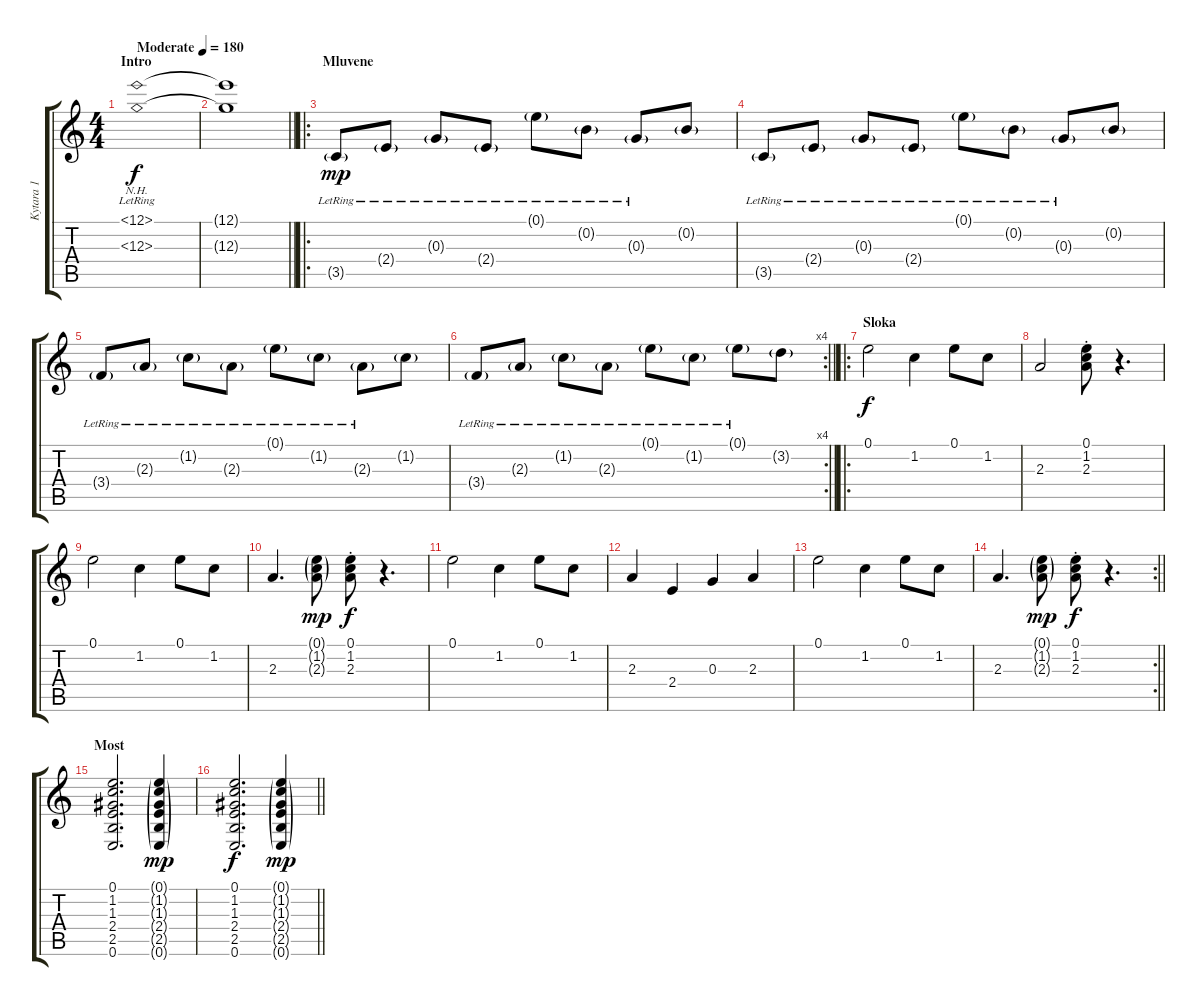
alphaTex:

\track ("Kytara 1" "Kytara 1") {instrument electricguitarjazz}
\staff {score tabs}
\tuning (E4 B3 G3 D3 A2 E2) {hide}
\ts (4 4)
\section ("" "Intro")
\tempo (180 "Moderate")
\clef g2
\ks c
(12.1{nh lr} 12.3{nh lr}).1{dy f instrument electricguitarjazz} |
\barLineRight lightlight
(12.1{t} 12.3{t}).1 |
\ro
\section ("" "Mluvene")
3.5{g lr}.8{dy mp} 2.4{g lr}.8 0.3{g lr}.8 2.4{g lr}.8 0.1{g lr}.8 0.2{g lr}.8 0.3{g lr}.8 0.2{g}.8 |
3.5{g lr}.8 2.4{g lr}.8 0.3{g lr}.8 2.4{g lr}.8 0.1{g lr}.8 0.2{g lr}.8 0.3{g lr}.8 0.2{g}.8 |
3.4{g lr}.8 2.3{g lr}.8 1.2{g lr}.8 2.3{g lr}.8 0.1{g lr}.8 1.2{g lr}.8 2.3{g lr}.8 1.2{g}.8 |
\rc 4
\barLineRight lightlight
3.4{g lr}.8 2.3{g lr}.8 1.2{g lr}.8 2.3{g lr}.8 0.1{g lr}.8 1.2{g lr}.8 0.1{g lr}.8 3.2{g}.8 |
\ro
\section ("" "Sloka")
0.1.2{dy f} 1.2.4 0.1.8 1.2.8 |
2.3.2 (0.1{st} 1.2{st} 2.3{st}).8 r.4{d} |
0.1.2 1.2.4 0.1.8 1.2.8 |
2.3.4{d} (0.1{g} 1.2{g} 2.3{g}).8{dy mp} (0.1{st} 1.2{st} 2.3{st}).8{dy f} r.4{d} |
0.1.2 1.2.4 0.1.8 1.2.8 |
2.3.4 2.4.4 0.3.4 2.3.4 |
0.1.2 1.2.4 0.1.8 1.2.8 |
\rc 2
\barLineRight lightlight
2.3.4{d} (0.1{g} 1.2{g} 2.3{g}).8{dy mp} (0.1{st} 1.2{st} 2.3{st}).8{dy f} r.4{d} |
\section ("" "Most")
(0.1 1.2 1.3 2.4 2.5 0.6).2{d} (0.1{g} 1.2{g} 1.3{g} 2.4{g} 2.5{g} 0.6{g}).4{dy mp} |
\barLineRight lightlight
(0.1 1.2 1.3 2.4 2.5 0.6).2{d dy f} (0.1{g} 1.2{g} 1.3{g} 2.4{g} 2.5{g} 0.6{g}).4{dy mp}
